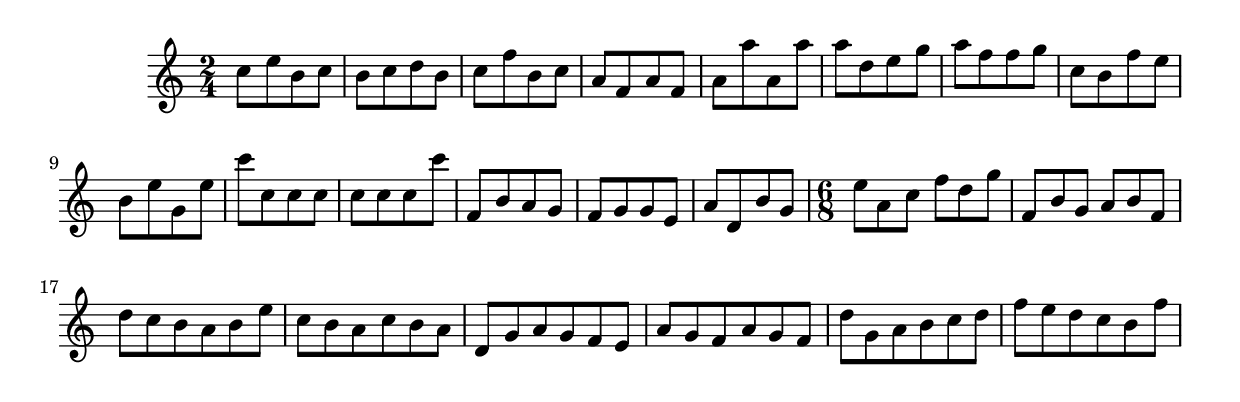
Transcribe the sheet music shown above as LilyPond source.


\version "2.3.22"
\header{

texidoc = "Fully concave beams should be horizontal. Informally spoken,
  concave refers to the shape of the notes that are opposite a
  beam. If an up-beam has high notes on its center stems, then we call
  it concave.


  If a beam is fails a test, the desired slope is printed
next to it."
}


resetMeasure = \set Score.measurePosition = #(ly:make-moment 0 1)

% examples from 
rossFourBeams =\relative c'' {
  \time 2/4
  c8[ e b c]
  b[ c d b]
  c[ f b, c]

  a[ f a f] a[ a' a, a']
  a[ d, e g] a[ f f g]
  c,[ b f' e]
  b[ e g, e']
  c'[ c, c c]
  c[ c c c']
  f,,[ b a g]
  f[g g e]
  a[ d, b' g]
  }
rossThreeBeams = \relative c'' {
  \time 6/8
  e[ a, c] f[ d g]
  f,[ b g] a[ b f]
  d'[ c b a b e]
  c[ b a c b a]
  d,[ g a g f e ]
  a[ g f a g f]
  d'[ g, a b c d]
  f[ e d c b f']
}

rossBeams = \relative c'' {
  \rossFourBeams
  \rossThreeBeams
  }




#(define (<> x y) (not (= x  y)))
\score{
   \new Voice {
     \override Beam #'position-callbacks = #(check-slope-callbacks =)
     \rossBeams
     
   }
  \layout{
    raggedright = ##t
    #(define debug-beam-quanting #t)
  }
}


